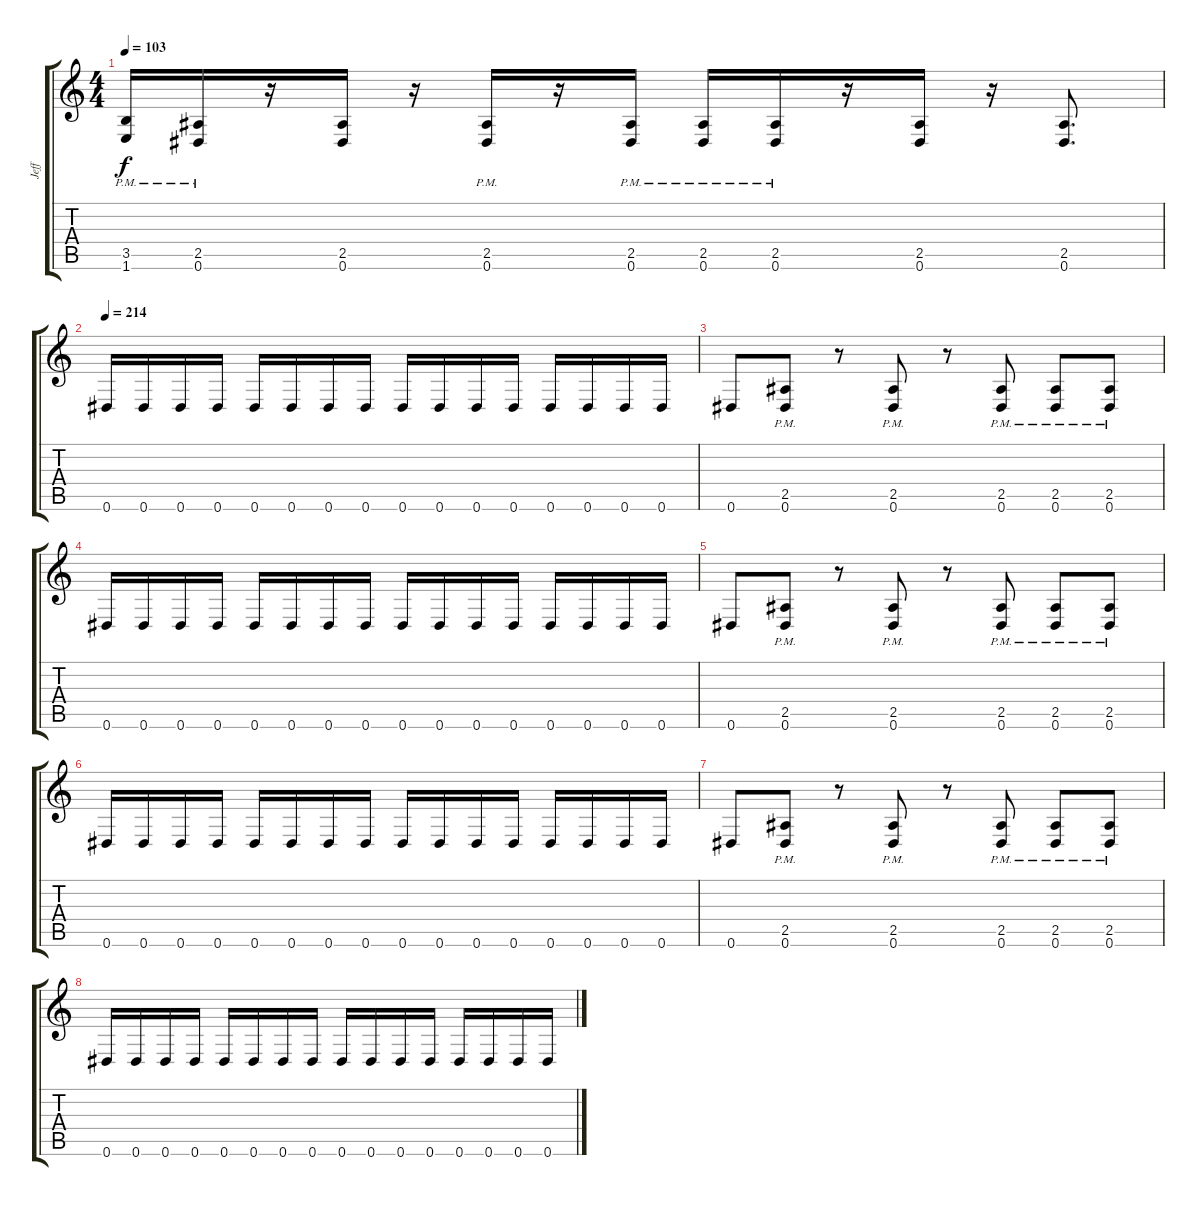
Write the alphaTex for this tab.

\track ("Jeff" "Jeff") {instrument overdrivenguitar}
\staff {score tabs}
\tuning (Eb4 Bb3 Gb3 Db3 Ab2 Eb2) {hide}
\ts (4 4)
\tempo 103
\clef g2
\ks c
(3.5{pm} 1.6{pm}).16{dy f} (2.5{pm} 0.6{pm}).16 r.16 (2.5 0.6).16 r.16 (2.5{pm} 0.6{pm}).16 r.16 (2.5{pm} 0.6{pm}).16 (2.5{pm} 0.6{pm}).16 (2.5{pm} 0.6{pm}).16 r.16 (2.5 0.6).16 r.16 (2.5 0.6).8{d} |
\tempo 214
0.6.16 0.6.16 0.6.16 0.6.16 0.6.16 0.6.16 0.6.16 0.6.16 0.6.16 0.6.16 0.6.16 0.6.16 0.6.16 0.6.16 0.6.16 0.6.16 |
0.6.8 (2.5{pm} 0.6{pm}).8 r.8 (2.5{pm} 0.6{pm}).8 r.8 (2.5{pm} 0.6{pm}).8 (2.5{pm} 0.6{pm}).8 (2.5{pm} 0.6{pm}).8 |
0.6.16 0.6.16 0.6.16 0.6.16 0.6.16 0.6.16 0.6.16 0.6.16 0.6.16 0.6.16 0.6.16 0.6.16 0.6.16 0.6.16 0.6.16 0.6.16 |
0.6.8 (2.5{pm} 0.6{pm}).8 r.8 (2.5{pm} 0.6{pm}).8 r.8 (2.5{pm} 0.6{pm}).8 (2.5{pm} 0.6{pm}).8 (2.5{pm} 0.6{pm}).8 |
0.6.16 0.6.16 0.6.16 0.6.16 0.6.16 0.6.16 0.6.16 0.6.16 0.6.16 0.6.16 0.6.16 0.6.16 0.6.16 0.6.16 0.6.16 0.6.16 |
0.6.8 (2.5{pm} 0.6{pm}).8 r.8 (2.5{pm} 0.6{pm}).8 r.8 (2.5{pm} 0.6{pm}).8 (2.5{pm} 0.6{pm}).8 (2.5{pm} 0.6{pm}).8 |
0.6.16 0.6.16 0.6.16 0.6.16 0.6.16 0.6.16 0.6.16 0.6.16 0.6.16 0.6.16 0.6.16 0.6.16 0.6.16 0.6.16 0.6.16 0.6.16
